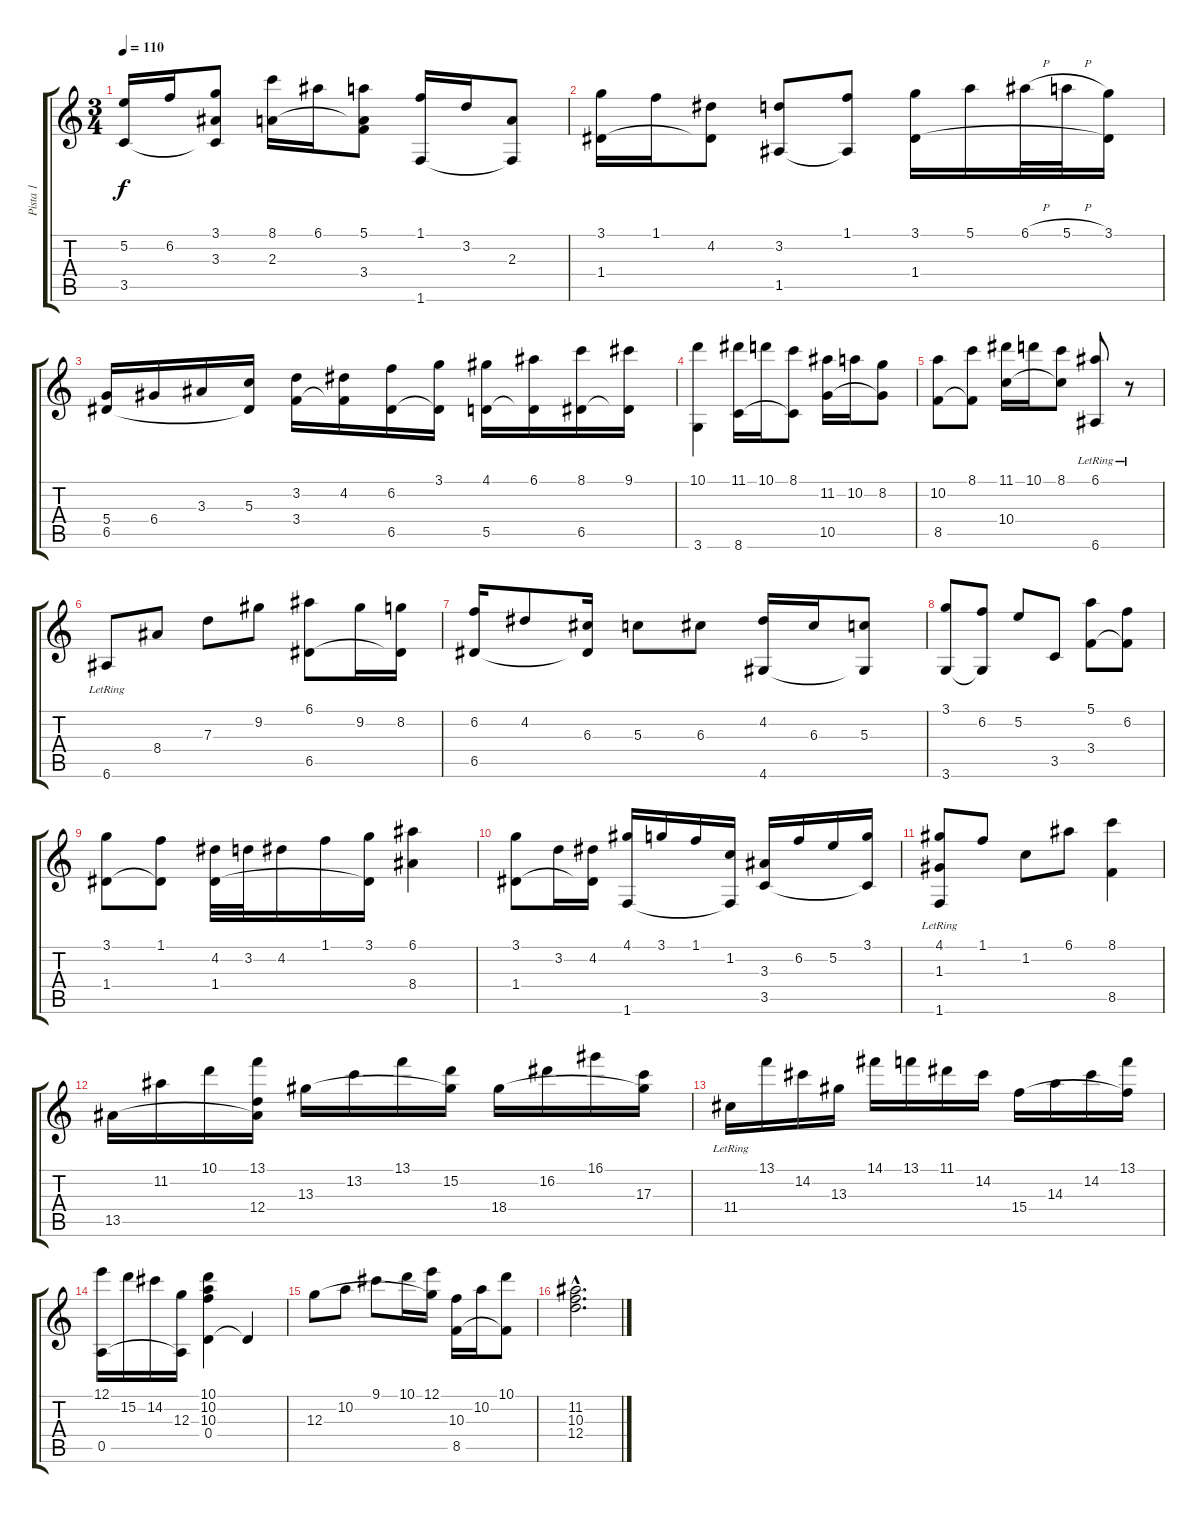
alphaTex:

\track ("Pista 1" "Pista 1") {instrument acousticguitarnylon}
\staff {score tabs}
\tuning (E4 B3 G3 D3 A2 E2) {hide}
\ts (3 4)
\tempo 110
\clef g2
\ks c
(5.2 3.5).16{dy f} 6.2.16 (3.1 3.3 3.5{t}).8 (8.1 2.3).16 6.1.16 (5.1 2.3{t} 3.4).8 (1.1 1.6).16 3.2.16 (2.3 1.6{t}).8 |
(3.1 1.4).16 1.1.16 (4.2 1.4{t}).8 (3.2 1.5).8 (1.1 1.5{t}).8 (3.1 1.4).16 5.1.16 6.1{h}.32 5.1{h}.32 (3.1 1.4{t}).16 |
(5.4 6.5).16 6.4.16 3.3.16 (5.3 6.5{t}).16 (3.2 3.4).16 (4.2 3.4{t}).16 (6.2 6.5).16 (3.1 6.5{t}).16 (4.1 5.5).16 (6.1 5.5{t}).16 (8.1 6.5).16 (9.1 6.5{t}).16 |
(10.1 3.6).4 (11.1 8.6).16 10.1.16 (8.1 8.6{t}).8 (11.2 10.5).16 10.2.16 (8.2 10.5{t}).8 |
(10.2 8.5).8 (8.1 8.5{t}).8 (11.1 10.4).16 10.1.16 (8.1 10.4{t}).8 (6.1 6.6{lr}).8 r.8 |
6.6{lr}.8 8.4.8 7.3.8 9.2.8 (6.1 6.5).8 9.2.16 (8.2 6.5{t}).16 |
(6.2 6.5).16 4.2.8 (6.3 6.5{t}).16 5.3.8 6.3.8 (4.2 4.6).16 6.3.16 (5.3 4.6{t}).8 |
(3.1 3.6).8 (6.2 3.6{t}).8 5.2.8 3.5.8 (5.1 3.4).8 (6.2 3.4{t}).8 |
(3.1 1.4).8 (1.1 1.4{t}).8 (4.2 1.4).32 3.2.32 4.2.16 1.1.16 (3.1 1.4{t}).16 (6.1 8.4).4 |
(3.1 1.4).8 3.2.16 (4.2 1.4{t}).16 (4.1 1.6).16 3.1.16 1.1.16 (1.2 1.6{t}).16 (3.3 3.5).16 6.2.16 5.2.16 (3.1 3.5{t}).16 |
(4.1 1.3 1.6{lr}).8 1.1.8 1.2.8 6.1.8 (8.1 8.5).4 |
13.5.16 11.2.16 10.1.16 (13.1 12.4 13.5{t}).16 13.3.16 13.2.16 13.1.16 (15.2 13.3{t}).16 18.4.16 16.2.16 16.1.16 (17.3 18.4{t}).16 |
11.4{lr}.16 13.1.16 14.2.16 13.3.16 14.1.16 13.1.16 11.1.16 14.2.16 15.4.16 14.3.16 14.2.16 (13.1 15.4{t}).16 |
(12.1 0.5).16 15.2.16 14.2.16 (12.3 0.5{t}).16 (10.1 10.2 10.3 0.4).4 0.4{t}.4 |
12.3.8 10.2.8 9.1.8 10.1.16 (12.1 12.3{t}).16 (10.3 8.5).16 10.2.16 (10.1 8.5{t}).8 |
(11.2{hac} 10.3{hac} 12.4{hac}).2{d}
